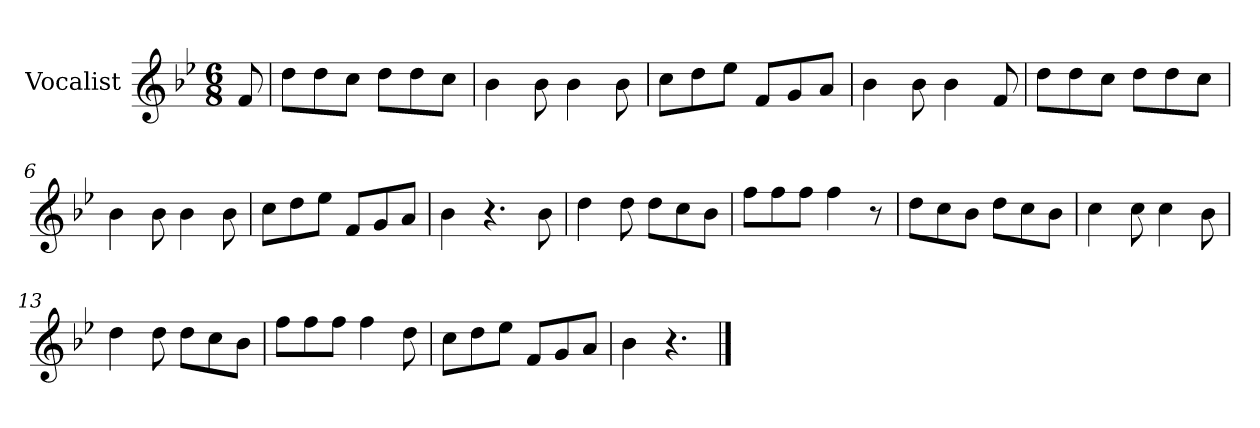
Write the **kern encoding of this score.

**kern
*part1
*staff1
*I"Vocalist
*k[b-e-]
*B-:
*M6/8
=
8f
=1
8ddL
8dd
8ccJ
8ddL
8dd
8ccJ
=2
4b-
8b-
4b-
8b-
=3
8ccL
8dd
8ee-J
8fL
8g
8aJ
=4
4b-
8b-
4b-
8f
=5
8ddL
8dd
8ccJ
8ddL
8dd
8ccJ
=6
4b-
8b-
4b-
8b-
=7
8ccL
8dd
8ee-J
8fL
8g
8aJ
=8
4b-
4.r
8b-
=9
4dd
8dd
8ddL
8cc
8b-J
=10
8ffL
8ff
8ffJ
4ff
8r
=11
8ddL
8cc
8b-J
8ddL
8cc
8b-J
=12
4cc
8cc
4cc
8b-
=13
4dd
8dd
8ddL
8cc
8b-J
=14
8ffL
8ff
8ffJ
4ff
8dd
=15
8ccL
8dd
8ee-J
8fL
8g
8aJ
=16
4b-
4.r
==
*-
